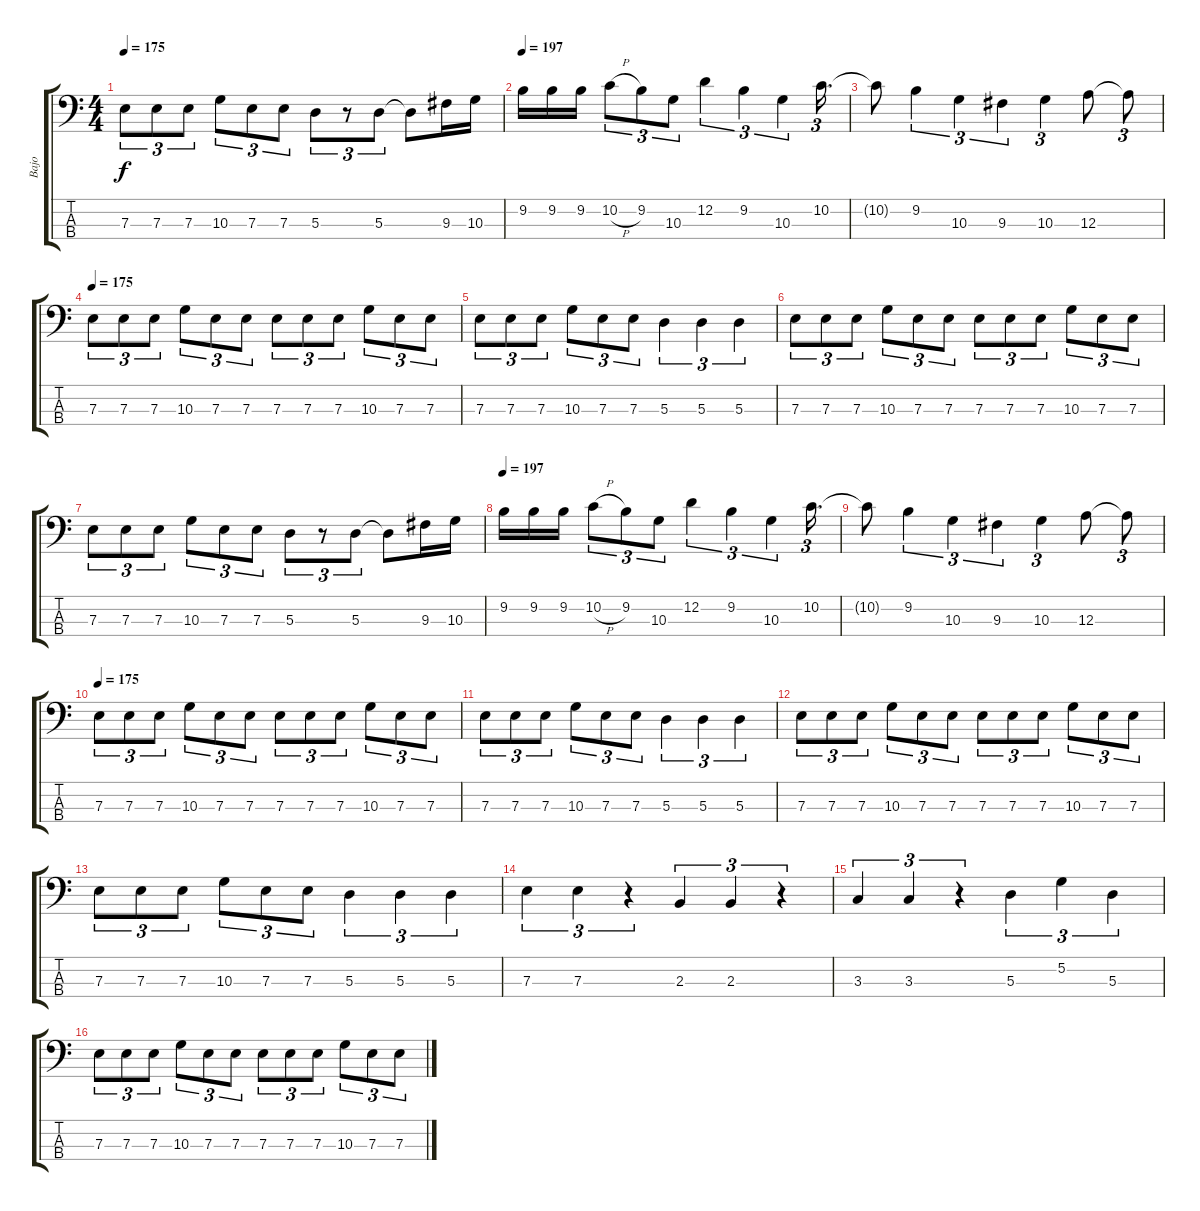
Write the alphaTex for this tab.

\track ("Bajo" "Bajo") {instrument electricbasspick}
\staff {score tabs}
\tuning (G2 D2 A1 E1) {hide}
\ts (4 4)
\tempo 175
\clef f4
\ks c
7.3.8{tu (3 2) dy f} 7.3.8{tu (3 2)} 7.3.8{tu (3 2)} 10.3.8{tu (3 2)} 7.3.8{tu (3 2)} 7.3.8{tu (3 2)} 5.3.8{tu (3 2)} r.8{tu (3 2)} 5.3.8{tu (3 2)} 5.3{t}.8 9.3.16 10.3.16 |
\tempo 197
9.2.16 9.2.16 9.2.16 10.2{h}.8{tu (3 2)} 9.2.8{tu (3 2)} 10.3.8{tu (3 2)} 12.2.4{tu (3 2)} 9.2.4{tu (3 2)} 10.3.4{tu (3 2)} 10.2.16{d tu (3 2)} |
10.2{t}.8 9.2.4{tu (3 2)} 10.3.4{tu (3 2)} 9.3.4{tu (3 2)} 10.3.4{tu (3 2)} 12.3.8 12.3{t}.8{tu (3 2)} |
\tempo 175
7.3.8{tu (3 2)} 7.3.8{tu (3 2)} 7.3.8{tu (3 2)} 10.3.8{tu (3 2)} 7.3.8{tu (3 2)} 7.3.8{tu (3 2)} 7.3.8{tu (3 2)} 7.3.8{tu (3 2)} 7.3.8{tu (3 2)} 10.3.8{tu (3 2)} 7.3.8{tu (3 2)} 7.3.8{tu (3 2)} |
7.3.8{tu (3 2)} 7.3.8{tu (3 2)} 7.3.8{tu (3 2)} 10.3.8{tu (3 2)} 7.3.8{tu (3 2)} 7.3.8{tu (3 2)} 5.3.4{tu (3 2)} 5.3.4{tu (3 2)} 5.3.4{tu (3 2)} |
7.3.8{tu (3 2)} 7.3.8{tu (3 2)} 7.3.8{tu (3 2)} 10.3.8{tu (3 2)} 7.3.8{tu (3 2)} 7.3.8{tu (3 2)} 7.3.8{tu (3 2)} 7.3.8{tu (3 2)} 7.3.8{tu (3 2)} 10.3.8{tu (3 2)} 7.3.8{tu (3 2)} 7.3.8{tu (3 2)} |
7.3.8{tu (3 2)} 7.3.8{tu (3 2)} 7.3.8{tu (3 2)} 10.3.8{tu (3 2)} 7.3.8{tu (3 2)} 7.3.8{tu (3 2)} 5.3.8{tu (3 2)} r.8{tu (3 2)} 5.3.8{tu (3 2)} 5.3{t}.8 9.3.16 10.3.16 |
\tempo 197
9.2.16 9.2.16 9.2.16 10.2{h}.8{tu (3 2)} 9.2.8{tu (3 2)} 10.3.8{tu (3 2)} 12.2.4{tu (3 2)} 9.2.4{tu (3 2)} 10.3.4{tu (3 2)} 10.2.16{d tu (3 2)} |
10.2{t}.8 9.2.4{tu (3 2)} 10.3.4{tu (3 2)} 9.3.4{tu (3 2)} 10.3.4{tu (3 2)} 12.3.8 12.3{t}.8{tu (3 2)} |
\tempo 175
7.3.8{tu (3 2)} 7.3.8{tu (3 2)} 7.3.8{tu (3 2)} 10.3.8{tu (3 2)} 7.3.8{tu (3 2)} 7.3.8{tu (3 2)} 7.3.8{tu (3 2)} 7.3.8{tu (3 2)} 7.3.8{tu (3 2)} 10.3.8{tu (3 2)} 7.3.8{tu (3 2)} 7.3.8{tu (3 2)} |
7.3.8{tu (3 2)} 7.3.8{tu (3 2)} 7.3.8{tu (3 2)} 10.3.8{tu (3 2)} 7.3.8{tu (3 2)} 7.3.8{tu (3 2)} 5.3.4{tu (3 2)} 5.3.4{tu (3 2)} 5.3.4{tu (3 2)} |
7.3.8{tu (3 2)} 7.3.8{tu (3 2)} 7.3.8{tu (3 2)} 10.3.8{tu (3 2)} 7.3.8{tu (3 2)} 7.3.8{tu (3 2)} 7.3.8{tu (3 2)} 7.3.8{tu (3 2)} 7.3.8{tu (3 2)} 10.3.8{tu (3 2)} 7.3.8{tu (3 2)} 7.3.8{tu (3 2)} |
7.3.8{tu (3 2)} 7.3.8{tu (3 2)} 7.3.8{tu (3 2)} 10.3.8{tu (3 2)} 7.3.8{tu (3 2)} 7.3.8{tu (3 2)} 5.3.4{tu (3 2)} 5.3.4{tu (3 2)} 5.3.4{tu (3 2)} |
7.3.4{tu (3 2)} 7.3.4{tu (3 2)} r.4{tu (3 2)} 2.3.4{tu (3 2)} 2.3.4{tu (3 2)} r.4{tu (3 2)} |
3.3.4{tu (3 2)} 3.3.4{tu (3 2)} r.4{tu (3 2)} 5.3.4{tu (3 2)} 5.2.4{tu (3 2)} 5.3.4{tu (3 2)} |
7.3.8{tu (3 2)} 7.3.8{tu (3 2)} 7.3.8{tu (3 2)} 10.3.8{tu (3 2)} 7.3.8{tu (3 2)} 7.3.8{tu (3 2)} 7.3.8{tu (3 2)} 7.3.8{tu (3 2)} 7.3.8{tu (3 2)} 10.3.8{tu (3 2)} 7.3.8{tu (3 2)} 7.3.8{tu (3 2)}
